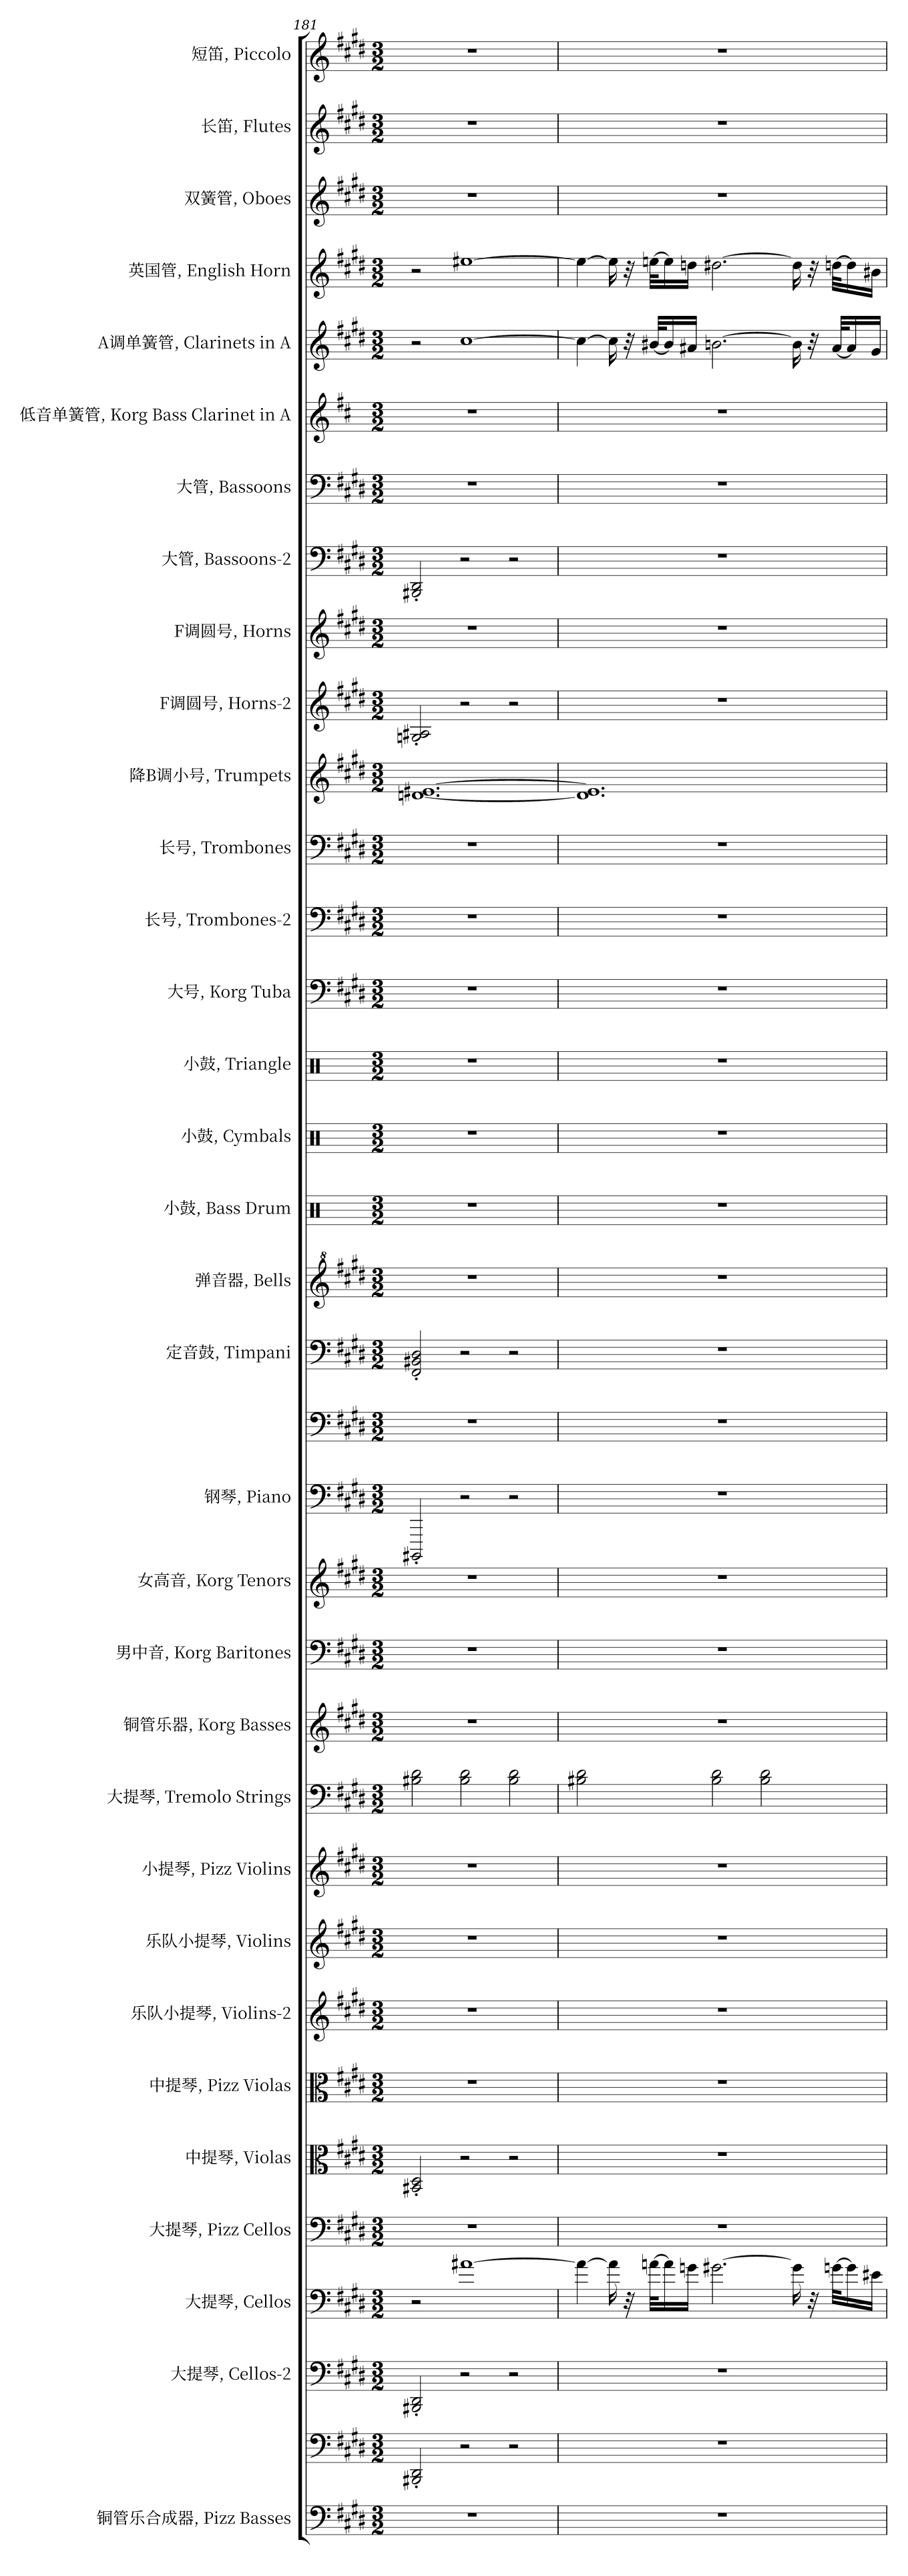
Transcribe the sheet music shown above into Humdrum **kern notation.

**kern	**kern	**kern	**kern	**kern	**kern	**kern	**kern	**kern	**kern	**kern	**kern	**kern	**kern	**kern	**kern	**kern	**kern	**kern	**kern	**kern	**kern	**kern	**kern	**kern	**kern	**kern	**kern	**kern	**kern	**kern	**kern	**kern	**kern	**kern
*part33	*part33	*part32	*part31	*part30	*part29	*part28	*part27	*part26	*part25	*part24	*part23	*part22	*part21	*part20	*part20	*part19	*part18	*part17	*part16	*part15	*part14	*part13	*part12	*part11	*part10	*part9	*part8	*part7	*part6	*part5	*part4	*part3	*part2	*part1
*staff35	*staff34	*staff33	*staff32	*staff31	*staff30	*staff29	*staff28	*staff27	*staff26	*staff25	*staff24	*staff23	*staff22	*staff21	*staff20	*staff19	*staff18	*staff17	*staff16	*staff15	*staff14	*staff13	*staff12	*staff11	*staff10	*staff9	*staff8	*staff7	*staff6	*staff5	*staff4	*staff3	*staff2	*staff1
*I"铜管乐合成器, Pizz Basses	*	*I"大提琴, Cellos-2	*I"大提琴, Cellos	*I"大提琴, Pizz Cellos	*I"中提琴, Violas	*I"中提琴, Pizz Violas	*I"乐队小提琴, Violins-2	*I"乐队小提琴, Violins	*I"小提琴, Pizz Violins	*I"大提琴, Tremolo Strings	*I"铜管乐器, Korg Basses	*I"男中音, Korg Baritones	*I"女高音, Korg Tenors	*I"钢琴, Piano	*	*I"定音鼓, Timpani	*I"弹音器, Bells	*I"小鼓, Bass Drum	*I"小鼓, Cymbals	*I"小鼓, Triangle	*I"大号, Korg Tuba	*I"长号, Trombones-2	*I"长号, Trombones	*I"降B调小号, Trumpets	*I"F调圆号, Horns-2	*I"F调圆号, Horns	*I"大管, Bassoons-2	*I"大管, Bassoons	*I"低音单簧管, Korg Bass Clarinet in A	*I"A调单簧管, Clarinets in A	*I"英国管, English Horn	*I"双簧管, Oboes	*I"长笛, Flutes	*I"短笛, Piccolo
*	*	*	*	*	*I'Vla.	*I'Vla.	*I'Vlns.	*I'Vlns.	*I'Vln.	*	*	*I'Bar.	*	*I'Pno.	*	*I'Timp.	*	*	*	*	*I'Tba.	*I'Tbn.	*I'Tbn.	*I'B♭ Tpt.	*I'F Hn.	*I'F Hn.	*I'Bsn.	*I'Bsn.	*I'B. Cl.	*I'A Cl.	*I'E. Hn.	*I'Ob.	*I'Fl.	*I'Picc.
!!LO:PB:g=z
*clefF4	*clefF4	*clefF4	*clefF4	*clefF4	*clefC3	*clefC3	*clefG2	*clefG2	*clefG2	*clefF4	*clefG2	*clefF4	*clefG2	*clefF4	*clefF4	*clefF4	*clefG^2	*clefX	*clefX	*clefX	*clefF4	*clefF4	*clefF4	*clefG2	*clefG2	*clefG2	*clefF4	*clefF4	*clefG2	*clefG2	*clefG2	*clefG2	*clefG2	*clefG2
*	*	*	*	*	*	*	*	*	*	*	*	*	*	*	*	*	*	*	*	*	*	*	*	*ITrd1c2	*ITrd4c7	*ITrd4c7	*	*	*ITrd8c14	*ITrd2c3	*ITrd4c7	*	*	*ITrd-7c-12
*k[f#c#g#d#]	*k[f#c#g#d#]	*k[f#c#g#d#]	*k[f#c#g#d#]	*k[f#c#g#d#]	*k[f#c#g#d#]	*k[f#c#g#d#]	*k[f#c#g#d#]	*k[f#c#g#d#]	*k[f#c#g#d#]	*k[f#c#g#d#]	*k[f#c#g#d#]	*k[f#c#g#d#]	*k[f#c#g#d#]	*k[f#c#g#d#]	*k[f#c#g#d#]	*k[f#c#g#d#]	*k[f#c#g#d#]	*k[]	*k[]	*k[]	*k[f#c#g#d#]	*k[f#c#g#d#]	*k[f#c#g#d#]	*k[f#c#]	*k[f#c#g#]	*k[f#c#g#]	*k[f#c#g#d#]	*k[f#c#g#d#]	*k[f#c#]	*k[f#c#g#d#a#e#b#]	*k[f#c#g#]	*k[f#c#g#d#]	*k[f#c#g#d#]	*k[f#c#g#d#]
*M3/2	*M3/2	*M3/2	*M3/2	*M3/2	*M3/2	*M3/2	*M3/2	*M3/2	*M3/2	*M3/2	*M3/2	*M3/2	*M3/2	*M3/2	*M3/2	*M3/2	*M3/2	*M3/2	*M3/2	*M3/2	*M3/2	*M3/2	*M3/2	*M3/2	*M3/2	*M3/2	*M3/2	*M3/2	*M3/2	*M3/2	*M3/2	*M3/2	*M3/2	*M3/2
*MM115	*MM115	*MM115	*MM115	*MM115	*MM115	*MM115	*MM115	*MM115	*MM115	*MM115	*MM115	*MM115	*MM115	*MM115	*MM115	*MM115	*MM115	*MM115	*MM115	*MM115	*MM115	*MM115	*MM115	*MM115	*MM115	*MM115	*MM115	*MM115	*MM115	*MM115	*MM115	*MM115	*MM115	*MM115
=181	=181	=181	=181	=181	=181	=181	=181	=181	=181	=181	=181	=181	=181	=181	=181	=181	=181	=181	=181	=181	=181	=181	=181	=181	=181	=181	=181	=181	=181	=181	=181	=181	=181	=181
1.r	2BBB#X/' 2DD#/'	2BBB#X/' 2DD#/'	2r	1.r	2BB#X/' 2D#/'	1.r	1.r	1.r	1.r	2B#X\ 2d#\	1.r	1.r	1.r	2BBBB#X'/	1.r	2FF#/' 2BB#X/' 2D#/'	1.r	1.r	1.r	1.r	1.r	1.r	1.r	[1.cn [1.d#X	2Cn/' 2D#X/'	1.r	2BBB#X/' 2DD#/'	1.r	1.r	2r	2r	1.r	1.r	1.r
.	2r	2r	[1a#X	.	2r	.	.	.	.	2B#\ 2d#\	.	.	.	2r	.	2r	.	.	.	.	.	.	.	.	2r	.	2r	.	.	[1a#	[1a#X	.	.	.
.	2r	2r	.	.	2r	.	.	.	.	2B#\ 2d#\	.	.	.	2r	.	2r	.	.	.	.	.	.	.	.	2r	.	2r	.	.	.	.	.	.	.
=182	=182	=182	=182	=182	=182	=182	=182	=182	=182	=182	=182	=182	=182	=182	=182	=182	=182	=182	=182	=182	=182	=182	=182	=182	=182	=182	=182	=182	=182	=182	=182	=182	=182	=182
1.r	1.r	1.r	4a#\_	1.r	1.r	1.r	1.r	1.r	1.r	2B#X\ 2d#\	1.r	1.r	1.r	1.r	1.r	1.r	1.r	1.r	1.r	1.r	1.r	1.r	1.r	1.c] 1.d#]	1.r	1.r	1.r	1.r	1.r	4a#\_	4a#\_	1.r	1.r	1.r
.	.	.	16a#\]	.	.	.	.	.	.	.	.	.	.	.	.	.	.	.	.	.	.	.	.	.	.	.	.	.	.	16a#\]	16a#\]	.	.	.
.	.	.	32r	.	.	.	.	.	.	.	.	.	.	.	.	.	.	.	.	.	.	.	.	.	.	.	.	.	.	32r	32r	.	.	.
.	.	.	[32an\KLL	.	.	.	.	.	.	.	.	.	.	.	.	.	.	.	.	.	.	.	.	.	.	.	.	.	.	[32g##X/KLL	[32an\KLL	.	.	.
.	.	.	16a\]	.	.	.	.	.	.	.	.	.	.	.	.	.	.	.	.	.	.	.	.	.	.	.	.	.	.	16g##/]	16a\]	.	.	.
.	.	.	16gn\JJ	.	.	.	.	.	.	.	.	.	.	.	.	.	.	.	.	.	.	.	.	.	.	.	.	.	.	16f##X/JJ	16gn\JJ	.	.	.
.	.	.	[2.g#X\	.	.	.	.	.	.	2B#\ 2d#\	.	.	.	.	.	.	.	.	.	.	.	.	.	.	.	.	.	.	.	[2.g#X\	[2.g#X\	.	.	.
.	.	.	.	.	.	.	.	.	.	2B#\ 2d#\	.	.	.	.	.	.	.	.	.	.	.	.	.	.	.	.	.	.	.	.	.	.	.	.
.	.	.	16g#\]	.	.	.	.	.	.	.	.	.	.	.	.	.	.	.	.	.	.	.	.	.	.	.	.	.	.	16g#\]	16g#\]	.	.	.
.	.	.	32r	.	.	.	.	.	.	.	.	.	.	.	.	.	.	.	.	.	.	.	.	.	.	.	.	.	.	32r	32r	.	.	.
.	.	.	[32gn\KLL	.	.	.	.	.	.	.	.	.	.	.	.	.	.	.	.	.	.	.	.	.	.	.	.	.	.	[32f##/KLL	[32gn\KLL	.	.	.
.	.	.	16g\]	.	.	.	.	.	.	.	.	.	.	.	.	.	.	.	.	.	.	.	.	.	.	.	.	.	.	16f##/]	16g\]	.	.	.
.	.	.	16e#X\JJ	.	.	.	.	.	.	.	.	.	.	.	.	.	.	.	.	.	.	.	.	.	.	.	.	.	.	16e#/JJ	16e#X\JJ	.	.	.
=	=	=	=	=	=	=	=	=	=	=	=	=	=	=	=	=	=	=	=	=	=	=	=	=	=	=	=	=	=	=	=	=	=	=
*-	*-	*-	*-	*-	*-	*-	*-	*-	*-	*-	*-	*-	*-	*-	*-	*-	*-	*-	*-	*-	*-	*-	*-	*-	*-	*-	*-	*-	*-	*-	*-	*-	*-	*-
